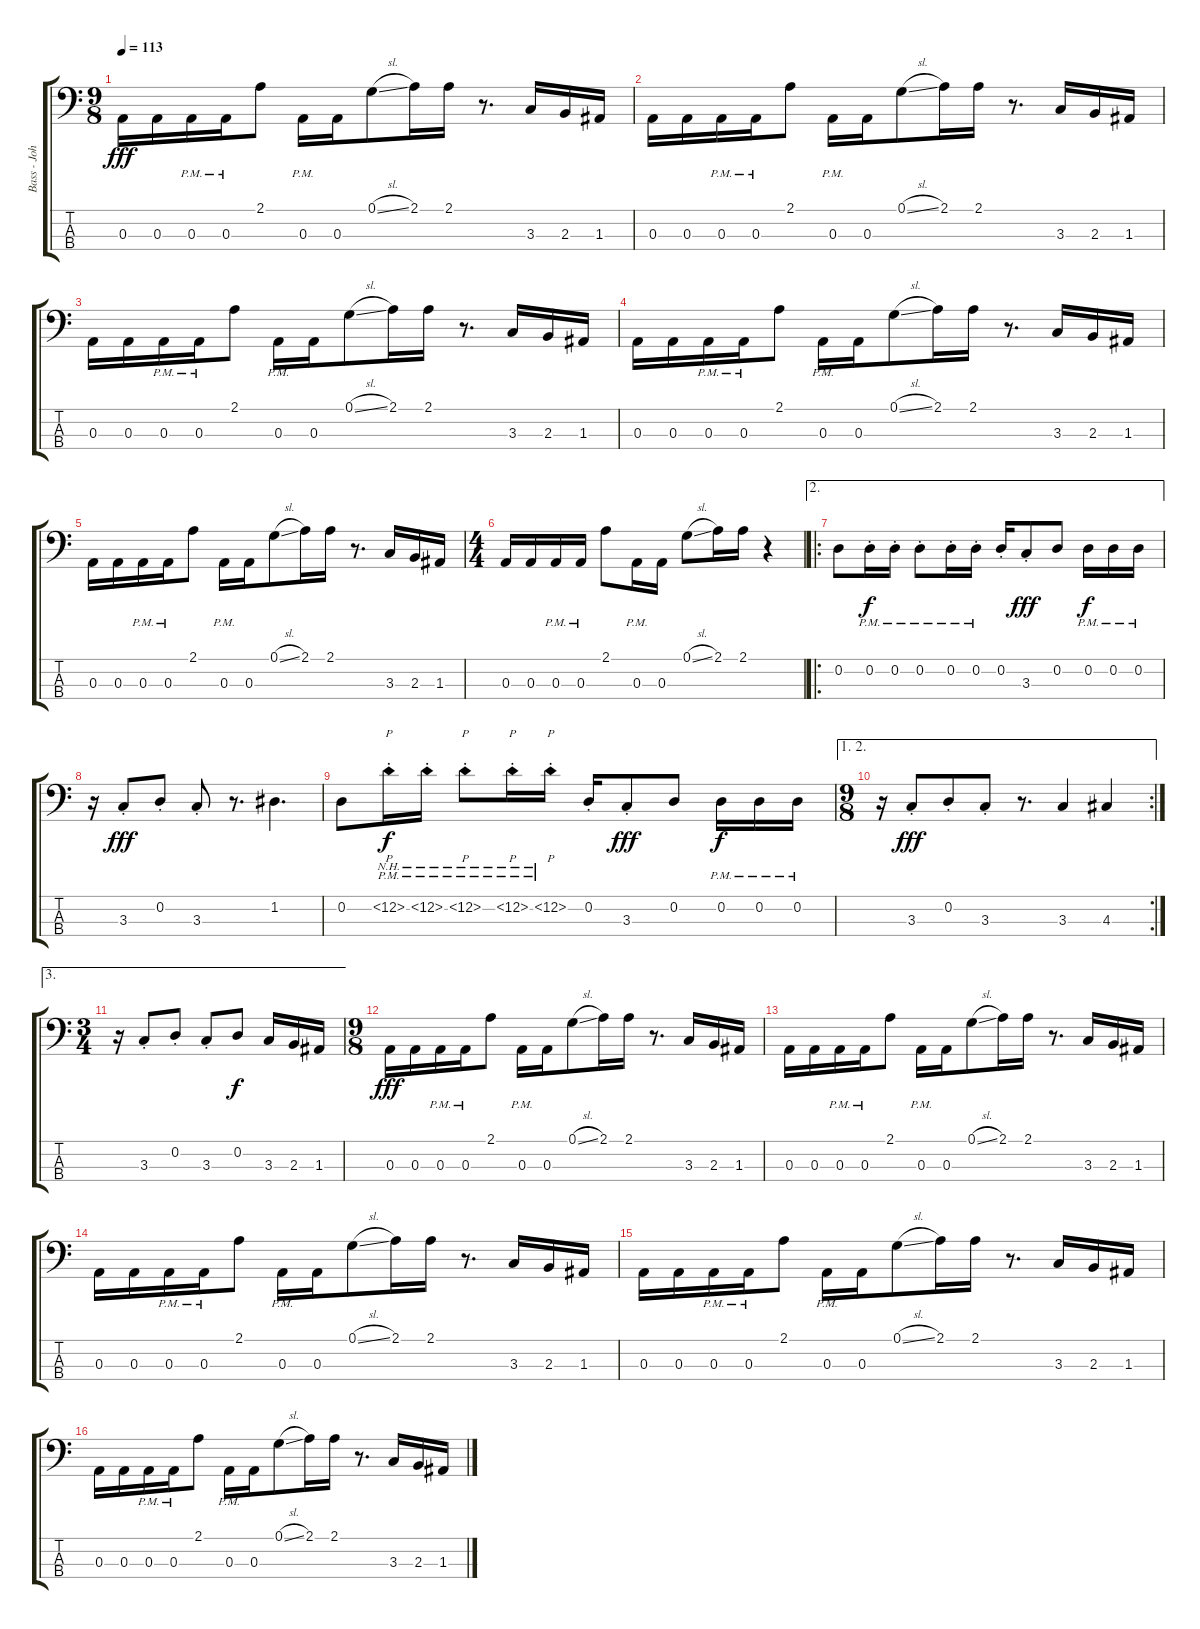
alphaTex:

\track ("Bass - John Paul Jones" "Bass - Joh") {instrument electricbassfinger}
\staff {score tabs}
\tuning (G2 D2 A1 E1) {hide}
\ts (9 8)
\tempo 113
\clef f4
\ks c
0.3.16{dy fff} 0.3.16 0.3{pm}.16 0.3{pm}.16 2.1.8 0.3{pm}.16 0.3.16 0.1{sl}.8 2.1.16 2.1.16 r.8{d} 3.3.16 2.3.16 1.3.16 |
0.3.16 0.3.16 0.3{pm}.16 0.3{pm}.16 2.1.8 0.3{pm}.16 0.3.16 0.1{sl}.8 2.1.16 2.1.16 r.8{d} 3.3.16 2.3.16 1.3.16 |
0.3.16 0.3.16 0.3{pm}.16 0.3{pm}.16 2.1.8 0.3{pm}.16 0.3.16 0.1{sl}.8 2.1.16 2.1.16 r.8{d} 3.3.16 2.3.16 1.3.16 |
0.3.16 0.3.16 0.3{pm}.16 0.3{pm}.16 2.1.8 0.3{pm}.16 0.3.16 0.1{sl}.8 2.1.16 2.1.16 r.8{d} 3.3.16 2.3.16 1.3.16 |
0.3.16 0.3.16 0.3{pm}.16 0.3{pm}.16 2.1.8 0.3{pm}.16 0.3.16 0.1{sl}.8 2.1.16 2.1.16 r.8{d} 3.3.16 2.3.16 1.3.16 |
\ts (4 4)
0.3.16 0.3.16 0.3{pm}.16 0.3{pm}.16 2.1.8 0.3{pm}.16 0.3.16 0.1{sl}.8 2.1.16 2.1.16 r.4 |
\ae 2
\ro
0.2.8 0.2{pm st}.16{dy f} 0.2{pm st}.16 0.2{pm st}.8 0.2{pm st}.16 0.2{pm st}.16 0.2{st}.16 3.3{st}.8{dy fff} 0.2.8 0.2{pm}.16{dy f} 0.2{pm}.16 0.2{pm}.16 |
r.16 3.3{st}.8{dy fff} 0.2{st}.8 3.3{st}.8 r.8{d} 1.2.4{d} |
0.2.8 0.2{nh pm st}.16{p dy f} 0.2{nh pm st}.16 0.2{nh pm st}.8{p} 0.2{nh pm st}.16{p} 0.2{nh pm st}.16{p} 0.2{st}.16 3.3{st}.8{dy fff} 0.2.8 0.2{pm}.16{dy f} 0.2{pm}.16 0.2{pm}.16 |
\ae (1 2)
\rc 2
\ts (9 8)
r.16 3.3{st}.8{dy fff} 0.2{st}.8 3.3{st}.8 r.8{d} 3.3.4 4.3.4 |
\ae 3
\ts (3 4)
r.16 3.3{st}.8 0.2{st}.8 3.3{st}.8 0.2.8{dy f} 3.3.16 2.3.16 1.3.16 |
\ts (9 8)
0.3.16{dy fff} 0.3.16 0.3{pm}.16 0.3{pm}.16 2.1.8 0.3{pm}.16 0.3.16 0.1{sl}.8 2.1.16 2.1.16 r.8{d} 3.3.16 2.3.16 1.3.16 |
0.3.16 0.3.16 0.3{pm}.16 0.3{pm}.16 2.1.8 0.3{pm}.16 0.3.16 0.1{sl}.8 2.1.16 2.1.16 r.8{d} 3.3.16 2.3.16 1.3.16 |
0.3.16 0.3.16 0.3{pm}.16 0.3{pm}.16 2.1.8 0.3{pm}.16 0.3.16 0.1{sl}.8 2.1.16 2.1.16 r.8{d} 3.3.16 2.3.16 1.3.16 |
0.3.16 0.3.16 0.3{pm}.16 0.3{pm}.16 2.1.8 0.3{pm}.16 0.3.16 0.1{sl}.8 2.1.16 2.1.16 r.8{d} 3.3.16 2.3.16 1.3.16 |
0.3.16 0.3.16 0.3{pm}.16 0.3{pm}.16 2.1.8 0.3{pm}.16 0.3.16 0.1{sl}.8 2.1.16 2.1.16 r.8{d} 3.3.16 2.3.16 1.3.16
